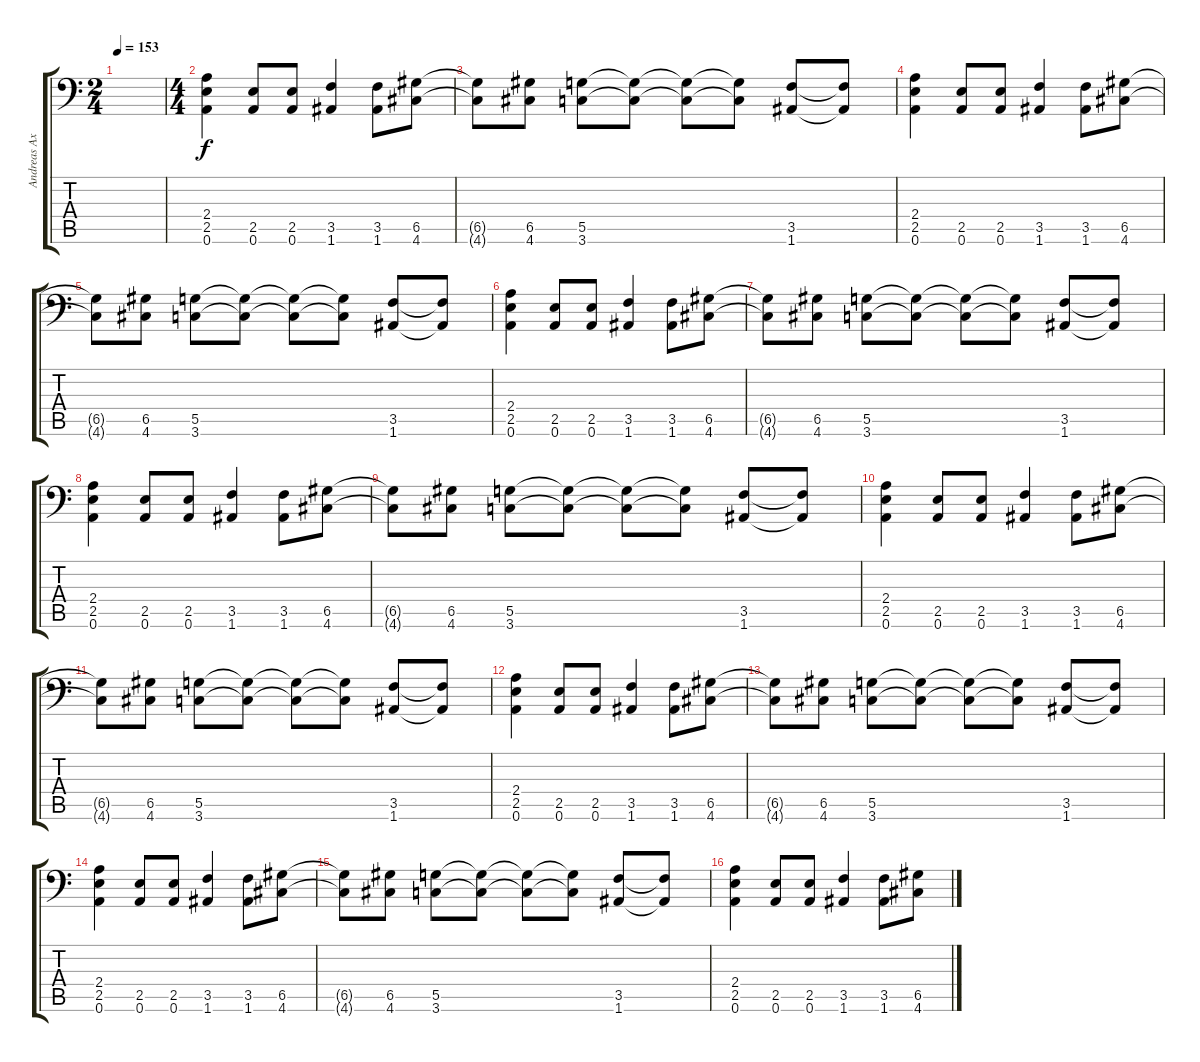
\track ("Andreas Axelsson" "Andreas Ax") {instrument distortionguitar}
\staff {score tabs}
\tuning (A3 E3 C3 G2 D2 A1) {hide}
\ts (2 4)
\tempo 153
\clef f4
\ks c
|
\ts (4 4)
(2.4 2.5 0.6).4 (2.5 0.6).8 (2.5 0.6).8 (3.5 1.6).4 (3.5 1.6).8 (6.5 4.6).8 |
(6.5{t} 4.6{t}).8 (6.5 4.6).8 (5.5 3.6).8 (5.5{t} 3.6{t}).8 (5.5{t} 3.6{t}).8 (5.5{t} 3.6{t}).8 (3.5 1.6).8 (3.5{t} 1.6{t}).8 |
(2.4 2.5 0.6).4 (2.5 0.6).8 (2.5 0.6).8 (3.5 1.6).4 (3.5 1.6).8 (6.5 4.6).8 |
(6.5{t} 4.6{t}).8 (6.5 4.6).8 (5.5 3.6).8 (5.5{t} 3.6{t}).8 (5.5{t} 3.6{t}).8 (5.5{t} 3.6{t}).8 (3.5 1.6).8 (3.5{t} 1.6{t}).8 |
(2.4 2.5 0.6).4 (2.5 0.6).8 (2.5 0.6).8 (3.5 1.6).4 (3.5 1.6).8 (6.5 4.6).8 |
(6.5{t} 4.6{t}).8 (6.5 4.6).8 (5.5 3.6).8 (5.5{t} 3.6{t}).8 (5.5{t} 3.6{t}).8 (5.5{t} 3.6{t}).8 (3.5 1.6).8 (3.5{t} 1.6{t}).8 |
(2.4 2.5 0.6).4 (2.5 0.6).8 (2.5 0.6).8 (3.5 1.6).4 (3.5 1.6).8 (6.5 4.6).8 |
(6.5{t} 4.6{t}).8 (6.5 4.6).8 (5.5 3.6).8 (5.5{t} 3.6{t}).8 (5.5{t} 3.6{t}).8 (5.5{t} 3.6{t}).8 (3.5 1.6).8 (3.5{t} 1.6{t}).8 |
(2.4 2.5 0.6).4 (2.5 0.6).8 (2.5 0.6).8 (3.5 1.6).4 (3.5 1.6).8 (6.5 4.6).8 |
(6.5{t} 4.6{t}).8 (6.5 4.6).8 (5.5 3.6).8 (5.5{t} 3.6{t}).8 (5.5{t} 3.6{t}).8 (5.5{t} 3.6{t}).8 (3.5 1.6).8 (3.5{t} 1.6{t}).8 |
(2.4 2.5 0.6).4 (2.5 0.6).8 (2.5 0.6).8 (3.5 1.6).4 (3.5 1.6).8 (6.5 4.6).8 |
(6.5{t} 4.6{t}).8 (6.5 4.6).8 (5.5 3.6).8 (5.5{t} 3.6{t}).8 (5.5{t} 3.6{t}).8 (5.5{t} 3.6{t}).8 (3.5 1.6).8 (3.5{t} 1.6{t}).8 |
(2.4 2.5 0.6).4 (2.5 0.6).8 (2.5 0.6).8 (3.5 1.6).4 (3.5 1.6).8 (6.5 4.6).8 |
(6.5{t} 4.6{t}).8 (6.5 4.6).8 (5.5 3.6).8 (5.5{t} 3.6{t}).8 (5.5{t} 3.6{t}).8 (5.5{t} 3.6{t}).8 (3.5 1.6).8 (3.5{t} 1.6{t}).8 |
(2.4 2.5 0.6).4 (2.5 0.6).8 (2.5 0.6).8 (3.5 1.6).4 (3.5 1.6).8 (6.5 4.6).8
